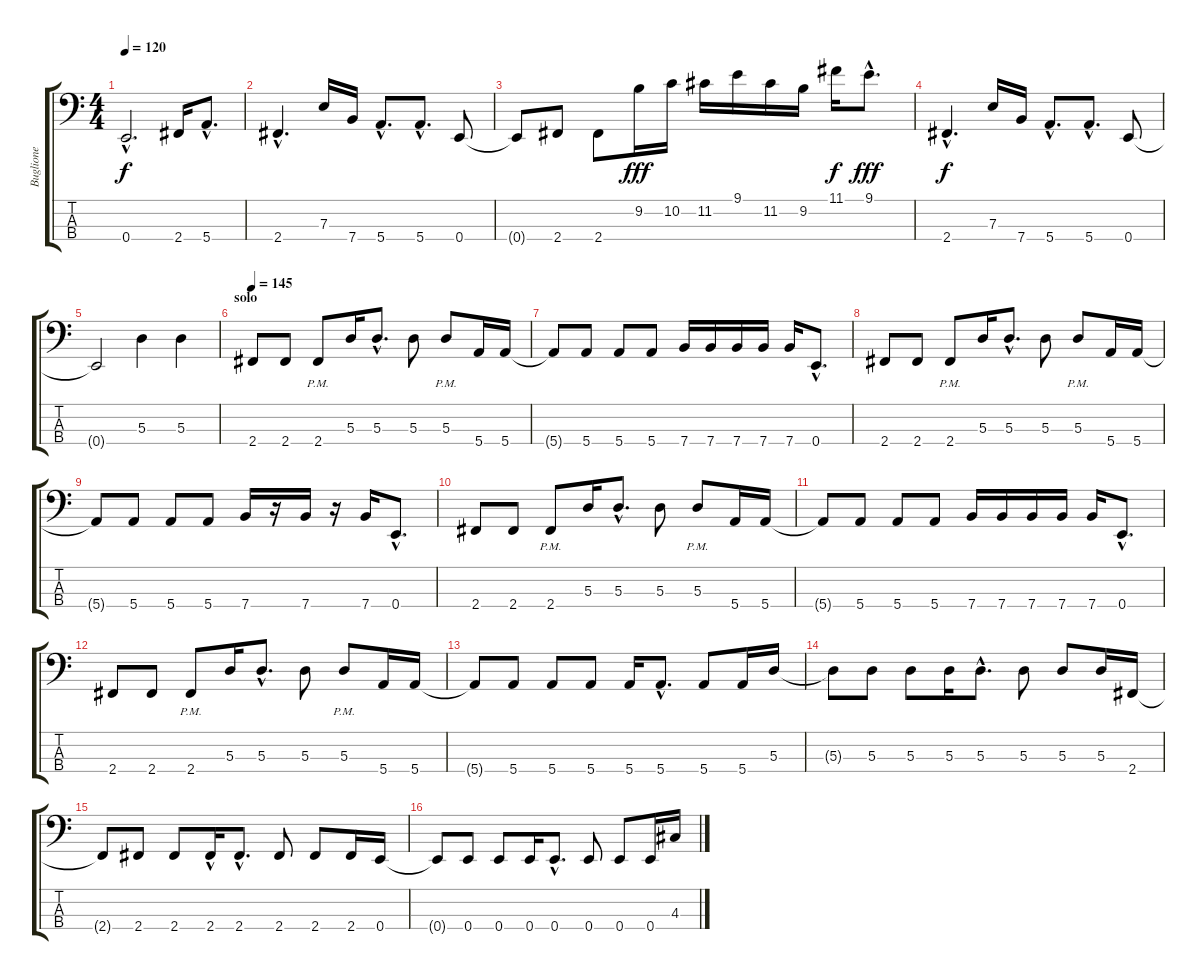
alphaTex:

\track ("Buglione" "Buglione") {instrument electricbassfinger}
\staff {score tabs}
\tuning (G2 D2 A1 E1) {hide}
\ts (4 4)
\tempo 120
\clef f4
\ks c
0.4{hac t}.2{d dy f} 2.4.16 5.4{hac}.8{d} |
2.4{hac}.4{d} 7.3.16 7.4.16 5.4{hac}.8{d} 5.4{hac}.8{d} 0.4.8 |
0.4{t}.8 2.4.8 2.4.8 9.2.16{dy fff} 10.2.16 11.2.16 9.1.16 11.2.16 9.2.16 11.1.16{dy f} 9.1{hac}.8{d dy fff} |
2.4{hac}.4{d dy f} 7.3.16 7.4.16 5.4{hac}.8{d} 5.4{hac}.8{d} 0.4.8 |
0.4{t}.2 5.3.4 5.3.4 |
\section ("" "solo")
\tempo 145
2.4.8 2.4.8 2.4{pm}.8 5.3.16 5.3{hac}.8{d} 5.3.8 5.3{pm}.8 5.4.16 5.4.16 |
5.4{t}.8 5.4.8 5.4.8 5.4.8 7.4.16 7.4.16 7.4.16 7.4.16 7.4.16 0.4{hac}.8{d} |
2.4.8 2.4.8 2.4{pm}.8 5.3.16 5.3{hac}.8{d} 5.3.8 5.3{pm}.8 5.4.16 5.4.16 |
5.4{t}.8 5.4.8 5.4.8 5.4.8 7.4.16 r.16 7.4.16 r.16 7.4.16 0.4{hac}.8{d} |
2.4.8 2.4.8 2.4{pm}.8 5.3.16 5.3{hac}.8{d} 5.3.8 5.3{pm}.8 5.4.16 5.4.16 |
5.4{t}.8 5.4.8 5.4.8 5.4.8 7.4.16 7.4.16 7.4.16 7.4.16 7.4.16 0.4{hac}.8{d} |
2.4.8 2.4.8 2.4{pm}.8 5.3.16 5.3{hac}.8{d} 5.3.8 5.3{pm}.8 5.4.16 5.4.16 |
5.4{t}.8 5.4.8 5.4.8 5.4.8 5.4.16 5.4{hac}.8{d} 5.4.8 5.4.16 5.3.16 |
5.3{t}.8 5.3.8 5.3.8 5.3.16 5.3{hac}.8{d} 5.3.8 5.3.8 5.3.16 2.4.16 |
2.4{t}.8 2.4.8 2.4.8 2.4{hac}.16 2.4{hac}.8{d} 2.4.8 2.4.8 2.4.16 0.4.16 |
0.4{t}.8 0.4.8 0.4.8 0.4.16 0.4{hac}.8{d} 0.4.8 0.4.8 0.4.16 4.3.16
